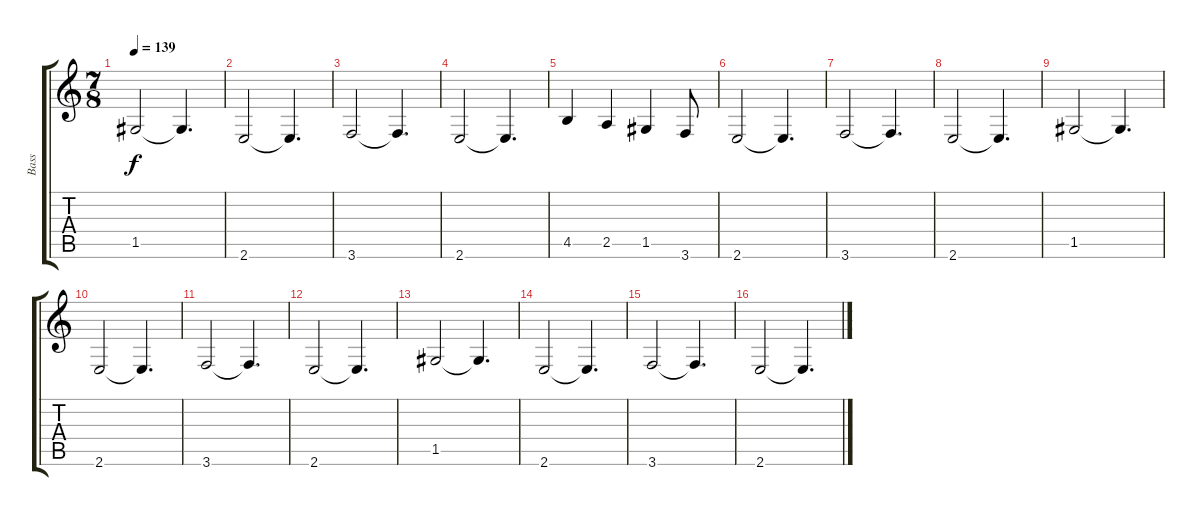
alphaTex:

\track ("Bass" "Bass") {instrument electricbassfinger}
\staff {score tabs}
\tuning (D4 A3 F3 C3 G2 D2) {hide}
\ts (7 8)
\tempo 139
\clef g2
\ks c
1.5.2{dy f} 1.5{t}.4{d} |
2.6.2 2.6{t}.4{d} |
3.6.2 3.6{t}.4{d} |
2.6.2 2.6{t}.4{d} |
4.5.4 2.5.4 1.5.4 3.6.8 |
2.6.2 2.6{t}.4{d} |
3.6.2 3.6{t}.4{d} |
2.6.2 2.6{t}.4{d} |
1.5.2 1.5{t}.4{d} |
2.6.2 2.6{t}.4{d} |
3.6.2 3.6{t}.4{d} |
2.6.2 2.6{t}.4{d} |
1.5.2 1.5{t}.4{d} |
2.6.2 2.6{t}.4{d} |
3.6.2 3.6{t}.4{d} |
2.6.2 2.6{t}.4{d}
